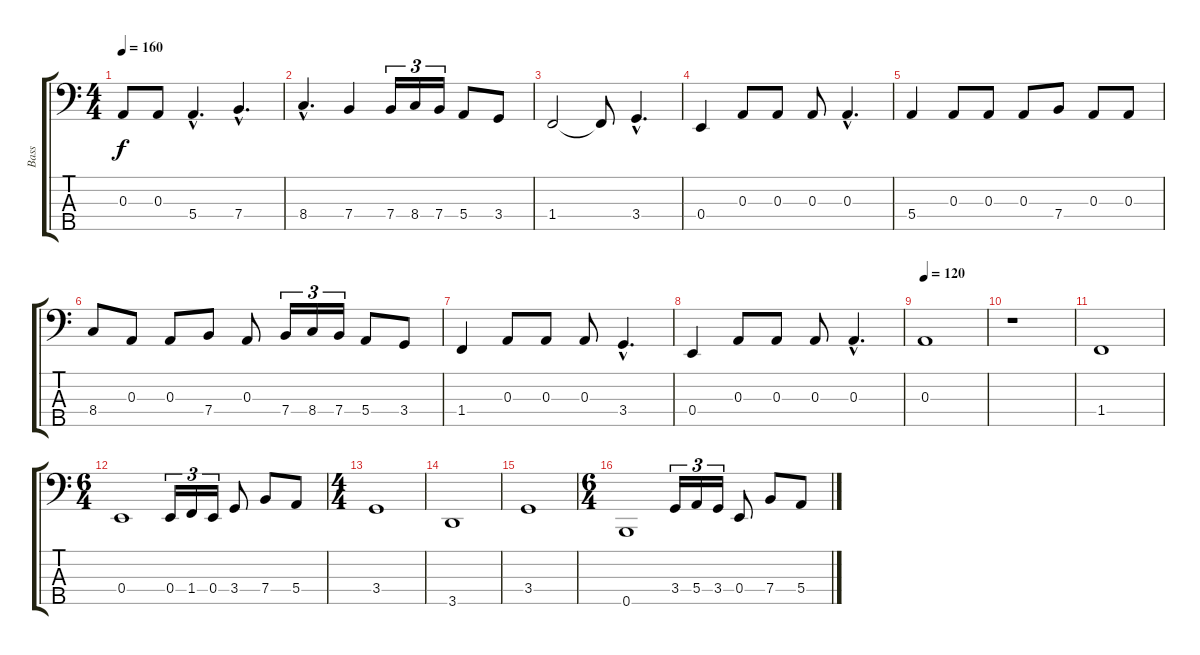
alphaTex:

\track ("Bass" "Bass") {instrument electricbassfinger}
\staff {score tabs}
\tuning (G2 D2 A1 E1 B0) {hide}
\ts (4 4)
\tempo 160
\clef f4
\ks c
0.3.8{dy f} 0.3.8 5.4{hac}.4{d} 7.4{hac}.4{d} |
8.4{hac}.4{d} 7.4.4 7.4.16{tu (3 2)} 8.4.16{tu (3 2)} 7.4.16{tu (3 2)} 5.4.8 3.4.8 |
1.4.2 1.4{t}.8 3.4{hac}.4{d} |
0.4.4 0.3.8 0.3.8 0.3.8 0.3{hac}.4{d} |
5.4.4 0.3.8 0.3.8 0.3.8 7.4.8 0.3.8 0.3.8 |
8.4.8 0.3.8 0.3.8 7.4.8 0.3.8 7.4.16{tu (3 2)} 8.4.16{tu (3 2)} 7.4.16{tu (3 2)} 5.4.8 3.4.8 |
1.4.4 0.3.8 0.3.8 0.3.8 3.4{hac}.4{d} |
0.4.4 0.3.8 0.3.8 0.3.8 0.3{hac}.4{d} |
\tempo 120
0.3.1 |
r.1 |
1.4.1 |
\ts (6 4)
0.4.1 0.4.16{tu (3 2)} 1.4.16{tu (3 2)} 0.4.16{tu (3 2)} 3.4.8 7.4.8 5.4.8 |
\ts (4 4)
3.4.1 |
3.5.1 |
3.4.1 |
\ts (6 4)
0.5.1 3.4.16{tu (3 2)} 5.4.16{tu (3 2)} 3.4.16{tu (3 2)} 0.4.8 7.4.8 5.4.8
